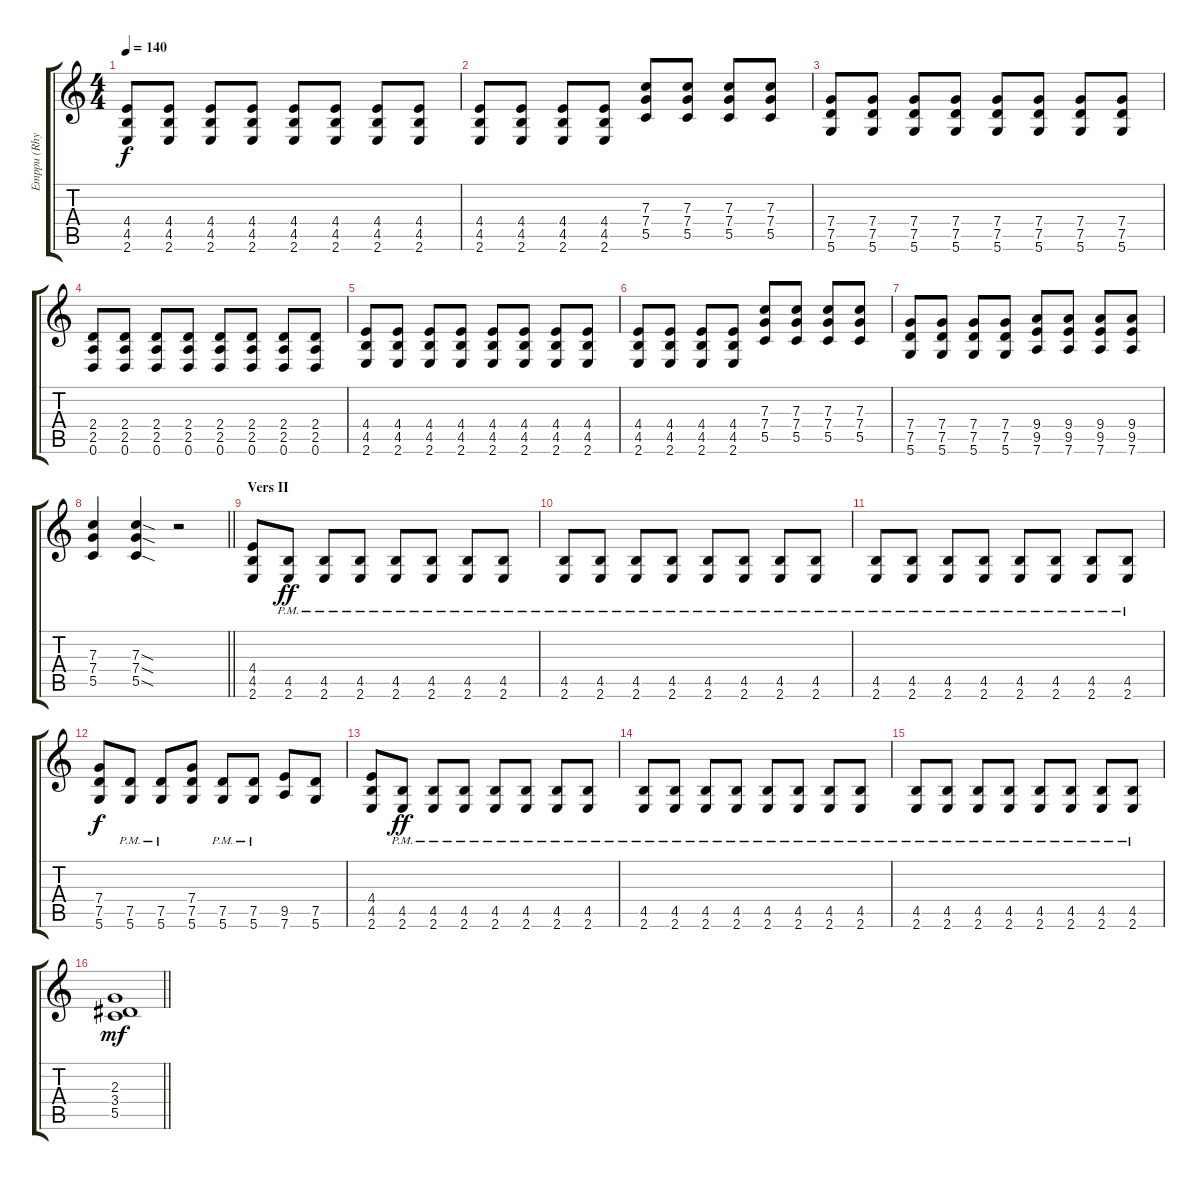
\track ("Emppu (Rhytm)" "Emppu (Rhy") {instrument overdrivenguitar}
\staff {score tabs}
\tuning (D4 A3 F3 C3 G2 D2) {hide}
\ts (4 4)
\tempo 140
\clef g2
\ks aminor
(4.4 4.5 2.6).8{dy f} (4.4 4.5 2.6).8 (4.4 4.5 2.6).8 (4.4 4.5 2.6).8 (4.4 4.5 2.6).8 (4.4 4.5 2.6).8 (4.4 4.5 2.6).8 (4.4 4.5 2.6).8 |
(4.4 4.5 2.6).8 (4.4 4.5 2.6).8 (4.4 4.5 2.6).8 (4.4 4.5 2.6).8 (7.3 7.4 5.5).8 (7.3 7.4 5.5).8 (7.3 7.4 5.5).8 (7.3 7.4 5.5).8 |
(7.4 7.5 5.6).8 (7.4 7.5 5.6).8 (7.4 7.5 5.6).8 (7.4 7.5 5.6).8 (7.4 7.5 5.6).8 (7.4 7.5 5.6).8 (7.4 7.5 5.6).8 (7.4 7.5 5.6).8 |
(2.4 2.5 0.6).8 (2.4 2.5 0.6).8 (2.4 2.5 0.6).8 (2.4 2.5 0.6).8 (2.4 2.5 0.6).8 (2.4 2.5 0.6).8 (2.4 2.5 0.6).8 (2.4 2.5 0.6).8 |
(4.4 4.5 2.6).8 (4.4 4.5 2.6).8 (4.4 4.5 2.6).8 (4.4 4.5 2.6).8 (4.4 4.5 2.6).8 (4.4 4.5 2.6).8 (4.4 4.5 2.6).8 (4.4 4.5 2.6).8 |
(4.4 4.5 2.6).8 (4.4 4.5 2.6).8 (4.4 4.5 2.6).8 (4.4 4.5 2.6).8 (7.3 7.4 5.5).8 (7.3 7.4 5.5).8 (7.3 7.4 5.5).8 (7.3 7.4 5.5).8 |
(7.4 7.5 5.6).8 (7.4 7.5 5.6).8 (7.4 7.5 5.6).8 (7.4 7.5 5.6).8 (9.4 9.5 7.6).8 (9.4 9.5 7.6).8 (9.4 9.5 7.6).8 (9.4 9.5 7.6).8 |
\barLineRight lightlight
(7.3 7.4 5.5).4 (7.3{sod} 7.4{sod} 5.5{sod}).4 r.2 |
\section ("" "Vers II")
(4.4 4.5 2.6).8 (4.5{pm} 2.6{pm}).8{dy ff} (4.5{pm} 2.6{pm}).8 (4.5{pm} 2.6{pm}).8 (4.5{pm} 2.6{pm}).8 (4.5{pm} 2.6{pm}).8 (4.5{pm} 2.6{pm}).8 (4.5{pm} 2.6{pm}).8 |
(4.5{pm} 2.6{pm}).8 (4.5{pm} 2.6{pm}).8 (4.5{pm} 2.6{pm}).8 (4.5{pm} 2.6{pm}).8 (4.5{pm} 2.6{pm}).8 (4.5{pm} 2.6{pm}).8 (4.5{pm} 2.6{pm}).8 (4.5{pm} 2.6{pm}).8 |
(4.5{pm} 2.6{pm}).8 (4.5{pm} 2.6{pm}).8 (4.5{pm} 2.6{pm}).8 (4.5{pm} 2.6{pm}).8 (4.5{pm} 2.6{pm}).8 (4.5{pm} 2.6{pm}).8 (4.5{pm} 2.6{pm}).8 (4.5{pm} 2.6{pm}).8 |
(7.4 7.5 5.6).8{dy f} (7.5{pm} 5.6{pm}).8 (7.5{pm} 5.6{pm}).8 (7.4 7.5 5.6).8 (7.5{pm} 5.6{pm}).8 (7.5{pm} 5.6{pm}).8 (9.5 7.6).8 (7.5 5.6).8 |
(4.4 4.5 2.6).8 (4.5{pm} 2.6{pm}).8{dy ff} (4.5{pm} 2.6{pm}).8 (4.5{pm} 2.6{pm}).8 (4.5{pm} 2.6{pm}).8 (4.5{pm} 2.6{pm}).8 (4.5{pm} 2.6{pm}).8 (4.5{pm} 2.6{pm}).8 |
(4.5{pm} 2.6{pm}).8 (4.5{pm} 2.6{pm}).8 (4.5{pm} 2.6{pm}).8 (4.5{pm} 2.6{pm}).8 (4.5{pm} 2.6{pm}).8 (4.5{pm} 2.6{pm}).8 (4.5{pm} 2.6{pm}).8 (4.5{pm} 2.6{pm}).8 |
(4.5{pm} 2.6{pm}).8 (4.5{pm} 2.6{pm}).8 (4.5{pm} 2.6{pm}).8 (4.5{pm} 2.6{pm}).8 (4.5{pm} 2.6{pm}).8 (4.5{pm} 2.6{pm}).8 (4.5{pm} 2.6{pm}).8 (4.5{pm} 2.6{pm}).8 |
\barLineRight lightlight
(2.3 3.4 5.5).1{dy mf}
